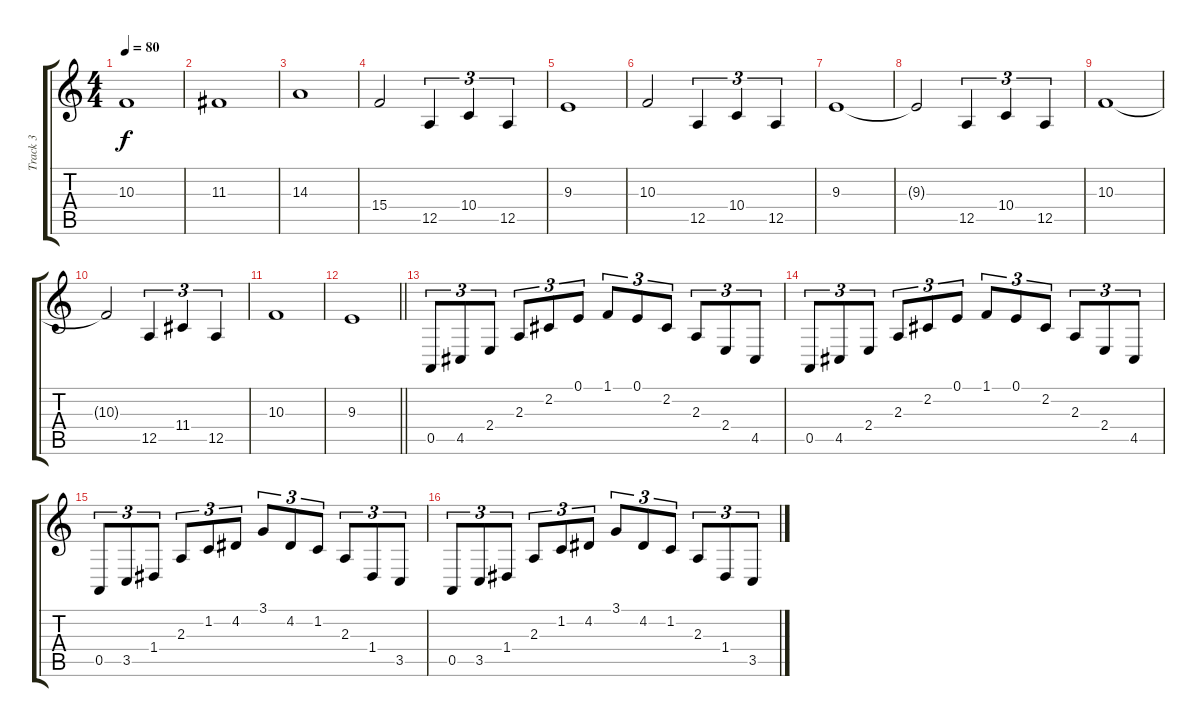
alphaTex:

\track ("Track 3" "Track 3") {instrument synthstrings1}
\staff {score tabs}
\tuning (E4 B3 G3 D3 A2 E2) {hide}
\ts (4 4)
\tempo 80
\clef g2
\ks c
10.3.1{dy f} |
11.3.1 |
14.3.1 |
15.4.2 12.5.4{tu (3 2)} 10.4.4{tu (3 2)} 12.5.4{tu (3 2)} |
9.3.1 |
10.3.2 12.5.4{tu (3 2)} 10.4.4{tu (3 2)} 12.5.4{tu (3 2)} |
9.3.1 |
9.3{t}.2 12.5.4{tu (3 2)} 10.4.4{tu (3 2)} 12.5.4{tu (3 2)} |
10.3.1 |
10.3{t}.2 12.5.4{tu (3 2)} 11.4.4{tu (3 2)} 12.5.4{tu (3 2)} |
10.3.1 |
\barLineRight lightlight
9.3.1 |
\section ("" "")
0.5.8{tu (3 2) volume 16 instrument stringensemble1} 4.5.8{tu (3 2)} 2.4.8{tu (3 2)} 2.3.8{tu (3 2)} 2.2.8{tu (3 2)} 0.1.8{tu (3 2)} 1.1.8{tu (3 2)} 0.1.8{tu (3 2)} 2.2.8{tu (3 2)} 2.3.8{tu (3 2)} 2.4.8{tu (3 2)} 4.5.8{tu (3 2)} |
0.5.8{tu (3 2)} 4.5.8{tu (3 2)} 2.4.8{tu (3 2)} 2.3.8{tu (3 2)} 2.2.8{tu (3 2)} 0.1.8{tu (3 2)} 1.1.8{tu (3 2)} 0.1.8{tu (3 2)} 2.2.8{tu (3 2)} 2.3.8{tu (3 2)} 2.4.8{tu (3 2)} 4.5.8{tu (3 2)} |
0.5.8{tu (3 2)} 3.5.8{tu (3 2)} 1.4.8{tu (3 2)} 2.3.8{tu (3 2)} 1.2.8{tu (3 2)} 4.2.8{tu (3 2)} 3.1.8{tu (3 2)} 4.2.8{tu (3 2)} 1.2.8{tu (3 2)} 2.3.8{tu (3 2)} 1.4.8{tu (3 2)} 3.5.8{tu (3 2)} |
0.5.8{tu (3 2)} 3.5.8{tu (3 2)} 1.4.8{tu (3 2)} 2.3.8{tu (3 2)} 1.2.8{tu (3 2)} 4.2.8{tu (3 2)} 3.1.8{tu (3 2)} 4.2.8{tu (3 2)} 1.2.8{tu (3 2)} 2.3.8{tu (3 2)} 1.4.8{tu (3 2)} 3.5.8{tu (3 2)}
